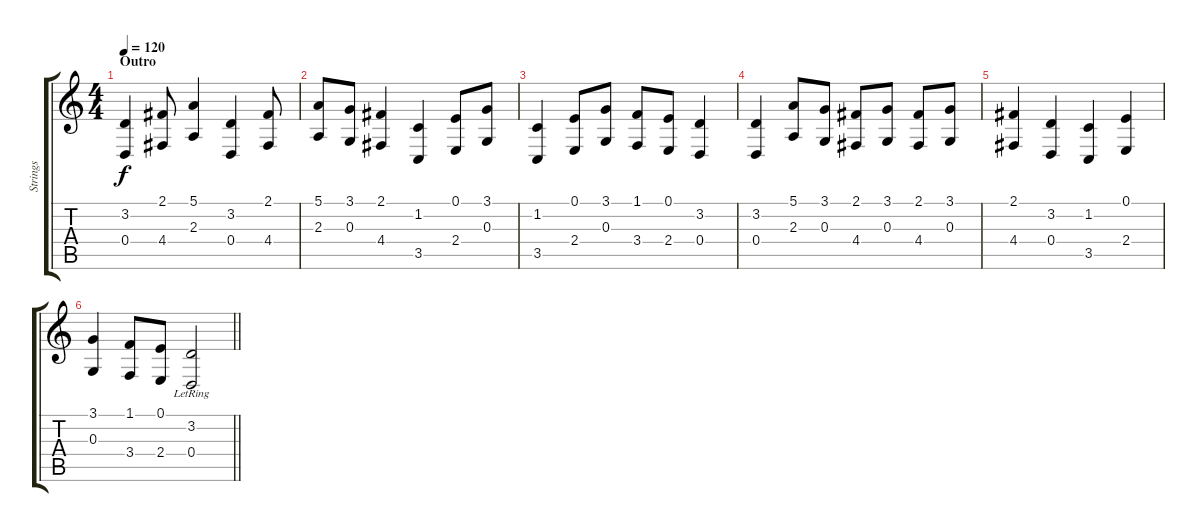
\track ("Strings" "Strings") {instrument stringensemble2}
\staff {score tabs}
\tuning (E4 B3 G3 D3 A2 E2) {hide}
\ts (4 4)
\section ("" "Outro")
\tempo 120
\clef g2
\ks c
(3.2 0.4).4{dy f} (2.1 4.4).8 (5.1 2.3).4 (3.2 0.4).4 (2.1 4.4).8 |
(5.1 2.3).8 (3.1 0.3).8 (2.1 4.4).4 (1.2 3.5).4 (0.1 2.4).8 (3.1 0.3).8 |
(1.2 3.5).4 (0.1 2.4).8 (3.1 0.3).8 (1.1 3.4).8 (0.1 2.4).8 (3.2 0.4).4 |
(3.2 0.4).4 (5.1 2.3).8 (3.1 0.3).8 (2.1 4.4).8 (3.1 0.3).8 (2.1 4.4).8 (3.1 0.3).8 |
(2.1 4.4).4 (3.2 0.4).4 (1.2 3.5).4 (0.1 2.4).4 |
\barLineRight lightlight
(3.1 0.3).4 (1.1 3.4).8 (0.1 2.4).8 (3.2{lr} 0.4{lr}).2
